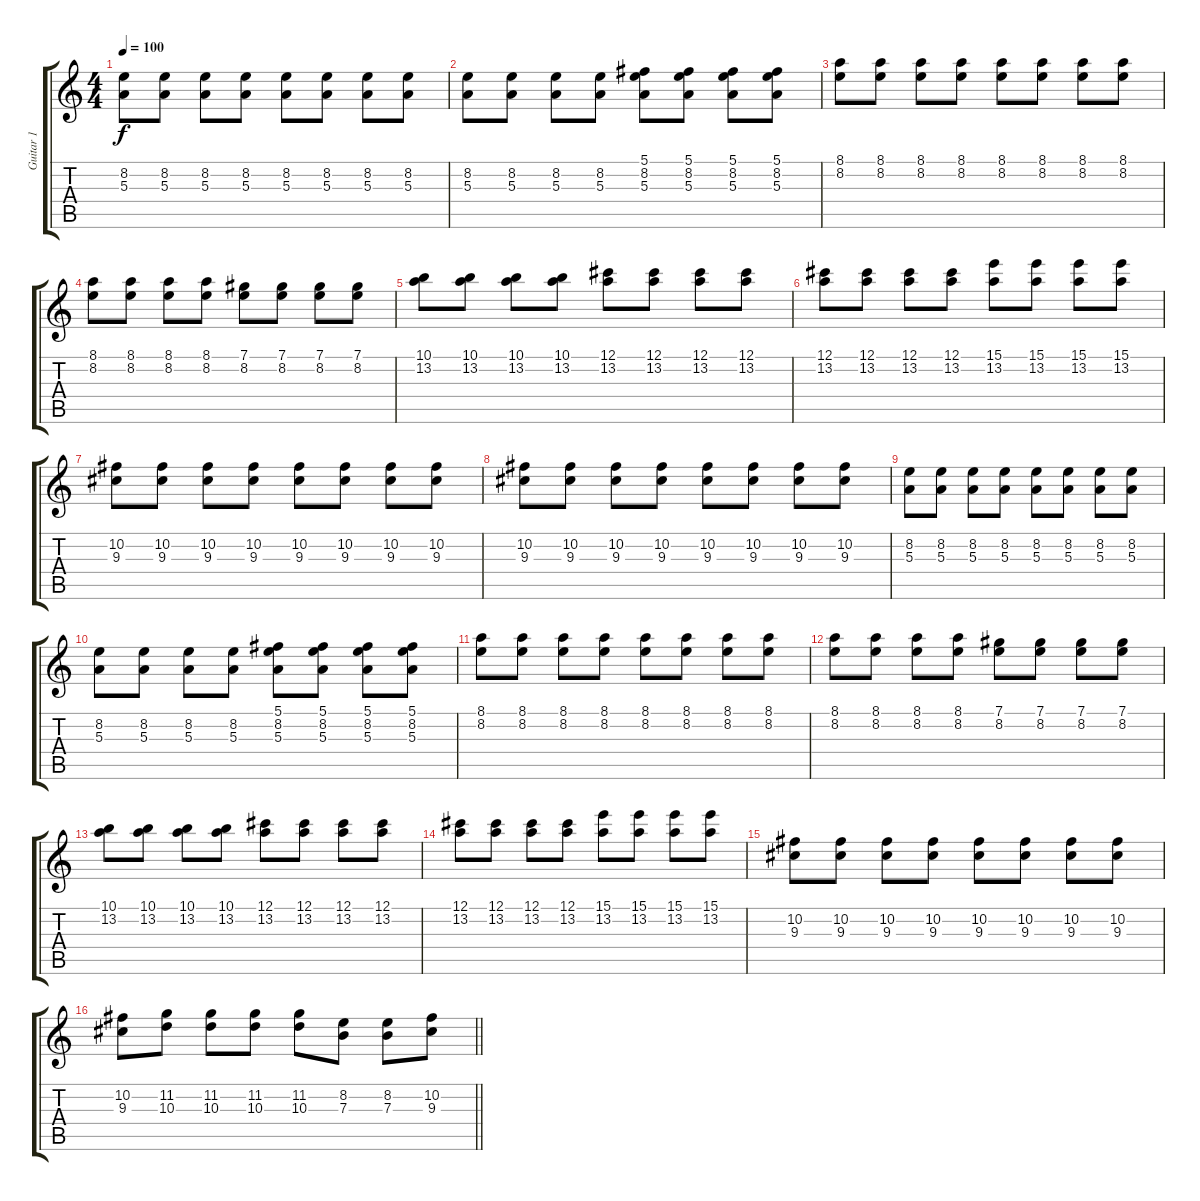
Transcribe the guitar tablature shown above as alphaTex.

\track ("Guitar 1" "Guitar 1") {instrument distortionguitar}
\staff {score tabs}
\tuning (Db4 Ab3 E3 B2 Gb2 B1) {hide}
\ts (4 4)
\tempo 100
\clef g2
\ks c
(8.2 5.3).8{dy f} (8.2 5.3).8 (8.2 5.3).8 (8.2 5.3).8 (8.2 5.3).8 (8.2 5.3).8 (8.2 5.3).8 (8.2 5.3).8 |
(8.2 5.3).8 (8.2 5.3).8 (8.2 5.3).8 (8.2 5.3).8 (5.1 8.2 5.3).8 (5.1 8.2 5.3).8 (5.1 8.2 5.3).8 (5.1 8.2 5.3).8 |
(8.1 8.2).8 (8.1 8.2).8 (8.1 8.2).8 (8.1 8.2).8 (8.1 8.2).8 (8.1 8.2).8 (8.1 8.2).8 (8.1 8.2).8 |
(8.1 8.2).8 (8.1 8.2).8 (8.1 8.2).8 (8.1 8.2).8 (7.1 8.2).8 (7.1 8.2).8 (7.1 8.2).8 (7.1 8.2).8 |
(10.1 13.2).8 (10.1 13.2).8 (10.1 13.2).8 (10.1 13.2).8 (12.1 13.2).8 (12.1 13.2).8 (12.1 13.2).8 (12.1 13.2).8 |
(12.1 13.2).8 (12.1 13.2).8 (12.1 13.2).8 (12.1 13.2).8 (15.1 13.2).8 (15.1 13.2).8 (15.1 13.2).8 (15.1 13.2).8 |
(10.2 9.3).8 (10.2 9.3).8 (10.2 9.3).8 (10.2 9.3).8 (10.2 9.3).8 (10.2 9.3).8 (10.2 9.3).8 (10.2 9.3).8 |
(10.2 9.3).8 (10.2 9.3).8 (10.2 9.3).8 (10.2 9.3).8 (10.2 9.3).8 (10.2 9.3).8 (10.2 9.3).8 (10.2 9.3).8 |
(8.2 5.3).8 (8.2 5.3).8 (8.2 5.3).8 (8.2 5.3).8 (8.2 5.3).8 (8.2 5.3).8 (8.2 5.3).8 (8.2 5.3).8 |
(8.2 5.3).8 (8.2 5.3).8 (8.2 5.3).8 (8.2 5.3).8 (5.1 8.2 5.3).8 (5.1 8.2 5.3).8 (5.1 8.2 5.3).8 (5.1 8.2 5.3).8 |
(8.1 8.2).8 (8.1 8.2).8 (8.1 8.2).8 (8.1 8.2).8 (8.1 8.2).8 (8.1 8.2).8 (8.1 8.2).8 (8.1 8.2).8 |
(8.1 8.2).8 (8.1 8.2).8 (8.1 8.2).8 (8.1 8.2).8 (7.1 8.2).8 (7.1 8.2).8 (7.1 8.2).8 (7.1 8.2).8 |
(10.1 13.2).8 (10.1 13.2).8 (10.1 13.2).8 (10.1 13.2).8 (12.1 13.2).8 (12.1 13.2).8 (12.1 13.2).8 (12.1 13.2).8 |
(12.1 13.2).8 (12.1 13.2).8 (12.1 13.2).8 (12.1 13.2).8 (15.1 13.2).8 (15.1 13.2).8 (15.1 13.2).8 (15.1 13.2).8 |
(10.2 9.3).8 (10.2 9.3).8 (10.2 9.3).8 (10.2 9.3).8 (10.2 9.3).8 (10.2 9.3).8 (10.2 9.3).8 (10.2 9.3).8 |
\barLineRight lightlight
(10.2 9.3).8 (11.2 10.3).8 (11.2 10.3).8 (11.2 10.3).8 (11.2 10.3).8 (8.2 7.3).8 (8.2 7.3).8 (10.2 9.3).8
